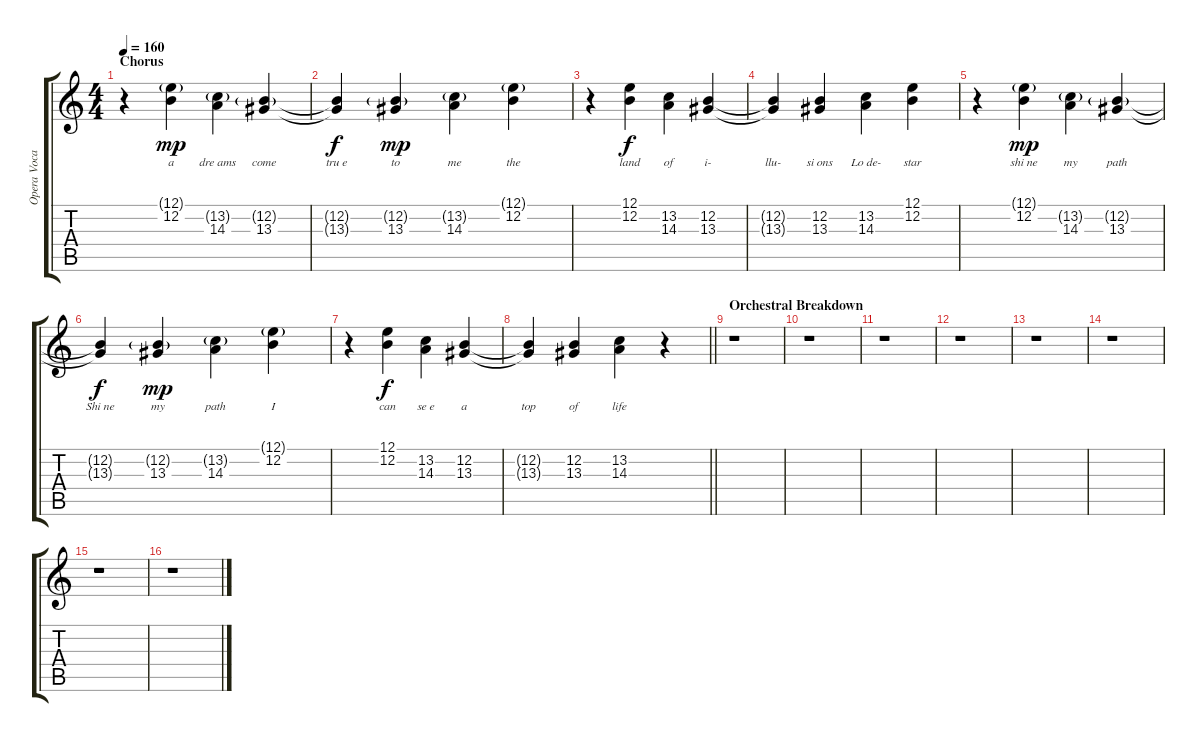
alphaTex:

\track ("Opera Vocals" "Opera Voca") {instrument acousticgrandpiano}
\staff {score tabs}
\tuning (E4 B3 G3 D3 A2 E2) {hide}
\ts (4 4)
\section ("" "Chorus")
\tempo 160
\clef g2
\ks aminor
r.4{dy f} (12.1{g} 12.2).4{lyrics (0 "a") lyrics (1 "") lyrics (2 "") lyrics (3 "") lyrics (4 "") dy mp} (13.2{g} 14.3).4{lyrics (0 "dre ams") lyrics (1 "") lyrics (2 "") lyrics (3 "") lyrics (4 "")} (12.2{g} 13.3).4{lyrics (0 "come") lyrics (1 "") lyrics (2 "") lyrics (3 "") lyrics (4 "")} |
(12.2{t} 13.3{t}).4{lyrics (0 "tru e") lyrics (1 "") lyrics (2 "") lyrics (3 "") lyrics (4 "") dy f} (12.2{g} 13.3).4{lyrics (0 "to") lyrics (1 "") lyrics (2 "") lyrics (3 "") lyrics (4 "") dy mp} (13.2{g} 14.3).4{lyrics (0 "me") lyrics (1 "") lyrics (2 "") lyrics (3 "") lyrics (4 "")} (12.1{g} 12.2).4{lyrics (0 "the") lyrics (1 "") lyrics (2 "") lyrics (3 "") lyrics (4 "")} |
r.4 (12.1 12.2).4{lyrics (0 "land") lyrics (1 "") lyrics (2 "") lyrics (3 "") lyrics (4 "") dy f} (13.2 14.3).4{lyrics (0 "of") lyrics (1 "") lyrics (2 "") lyrics (3 "") lyrics (4 "")} (12.2 13.3).4{lyrics (0 "i-") lyrics (1 "") lyrics (2 "") lyrics (3 "") lyrics (4 "")} |
(12.2{t} 13.3{t}).4{lyrics (0 "llu-") lyrics (1 "") lyrics (2 "") lyrics (3 "") lyrics (4 "")} (12.2 13.3).4{lyrics (0 "si ons") lyrics (1 "") lyrics (2 "") lyrics (3 "") lyrics (4 "")} (13.2 14.3).4{lyrics (0 "Lo de-") lyrics (1 "") lyrics (2 "") lyrics (3 "") lyrics (4 "")} (12.1 12.2).4{lyrics (0 "star") lyrics (1 "") lyrics (2 "") lyrics (3 "") lyrics (4 "")} |
r.4 (12.1{g} 12.2).4{lyrics (0 "shi ne") lyrics (1 "") lyrics (2 "") lyrics (3 "") lyrics (4 "") dy mp} (13.2{g} 14.3).4{lyrics (0 "my") lyrics (1 "") lyrics (2 "") lyrics (3 "") lyrics (4 "")} (12.2{g} 13.3).4{lyrics (0 "path") lyrics (1 "") lyrics (2 "") lyrics (3 "") lyrics (4 "")} |
(12.2{t} 13.3{t}).4{lyrics (0 "Shi ne") lyrics (1 "") lyrics (2 "") lyrics (3 "") lyrics (4 "") dy f} (12.2{g} 13.3).4{lyrics (0 "my") lyrics (1 "") lyrics (2 "") lyrics (3 "") lyrics (4 "") dy mp} (13.2{g} 14.3).4{lyrics (0 "path") lyrics (1 "") lyrics (2 "") lyrics (3 "") lyrics (4 "")} (12.1{g} 12.2).4{lyrics (0 "I") lyrics (1 "") lyrics (2 "") lyrics (3 "") lyrics (4 "")} |
r.4 (12.1 12.2).4{lyrics (0 "can") lyrics (1 "") lyrics (2 "") lyrics (3 "") lyrics (4 "") dy f} (13.2 14.3).4{lyrics (0 "se e") lyrics (1 "") lyrics (2 "") lyrics (3 "") lyrics (4 "")} (12.2 13.3).4{lyrics (0 "a") lyrics (1 "") lyrics (2 "") lyrics (3 "") lyrics (4 "")} |
\barLineRight lightlight
(12.2{t} 13.3{t}).4{lyrics (0 "top") lyrics (1 "") lyrics (2 "") lyrics (3 "") lyrics (4 "")} (12.2 13.3).4{lyrics (0 "of") lyrics (1 "") lyrics (2 "") lyrics (3 "") lyrics (4 "")} (13.2 14.3).4{lyrics (0 "life") lyrics (1 "") lyrics (2 "") lyrics (3 "") lyrics (4 "")} r.4 |
\section ("" "Orchestral Breakdown")
r.1 |
r.1 |
r.1 |
r.1 |
r.1 |
r.1 |
r.1 |
r.1
